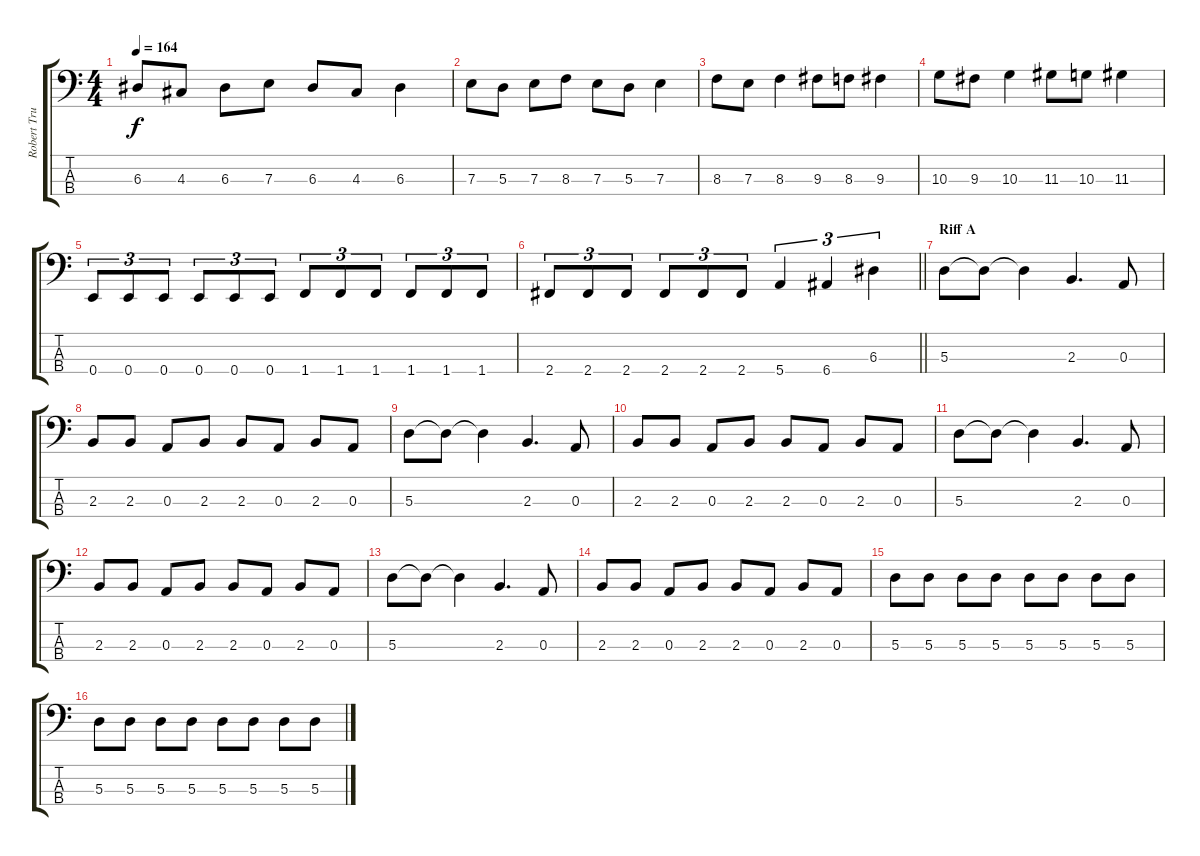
\track ("Robert Trujillo" "Robert Tru") {instrument electricbassfinger}
\staff {score tabs}
\tuning (G2 D2 A1 E1) {hide}
\ts (4 4)
\tempo 164
\clef f4
\ks c
6.3.8{dy f} 4.3.8 6.3.8 7.3.8 6.3.8 4.3.8 6.3.4 |
7.3.8 5.3.8 7.3.8 8.3.8 7.3.8 5.3.8 7.3.4 |
8.3.8 7.3.8 8.3.4 9.3.8 8.3.8 9.3.4 |
10.3.8 9.3.8 10.3.4 11.3.8 10.3.8 11.3.4 |
0.4.8{tu (3 2)} 0.4.8{tu (3 2)} 0.4.8{tu (3 2)} 0.4.8{tu (3 2)} 0.4.8{tu (3 2)} 0.4.8{tu (3 2)} 1.4.8{tu (3 2)} 1.4.8{tu (3 2)} 1.4.8{tu (3 2)} 1.4.8{tu (3 2)} 1.4.8{tu (3 2)} 1.4.8{tu (3 2)} |
\barLineRight lightlight
2.4.8{tu (3 2)} 2.4.8{tu (3 2)} 2.4.8{tu (3 2)} 2.4.8{tu (3 2)} 2.4.8{tu (3 2)} 2.4.8{tu (3 2)} 5.4.4{tu (3 2)} 6.4.4{tu (3 2)} 6.3.4{tu (3 2)} |
\section ("" "Riff A")
5.3.8 5.3{t}.8 5.3{t}.4 2.3.4{d} 0.3.8 |
2.3.8 2.3.8 0.3.8 2.3.8 2.3.8 0.3.8 2.3.8 0.3.8 |
5.3.8 5.3{t}.8 5.3{t}.4 2.3.4{d} 0.3.8 |
2.3.8 2.3.8 0.3.8 2.3.8 2.3.8 0.3.8 2.3.8 0.3.8 |
5.3.8 5.3{t}.8 5.3{t}.4 2.3.4{d} 0.3.8 |
2.3.8 2.3.8 0.3.8 2.3.8 2.3.8 0.3.8 2.3.8 0.3.8 |
5.3.8 5.3{t}.8 5.3{t}.4 2.3.4{d} 0.3.8 |
2.3.8 2.3.8 0.3.8 2.3.8 2.3.8 0.3.8 2.3.8 0.3.8 |
5.3.8 5.3.8 5.3.8 5.3.8 5.3.8 5.3.8 5.3.8 5.3.8 |
5.3.8 5.3.8 5.3.8 5.3.8 5.3.8 5.3.8 5.3.8 5.3.8
